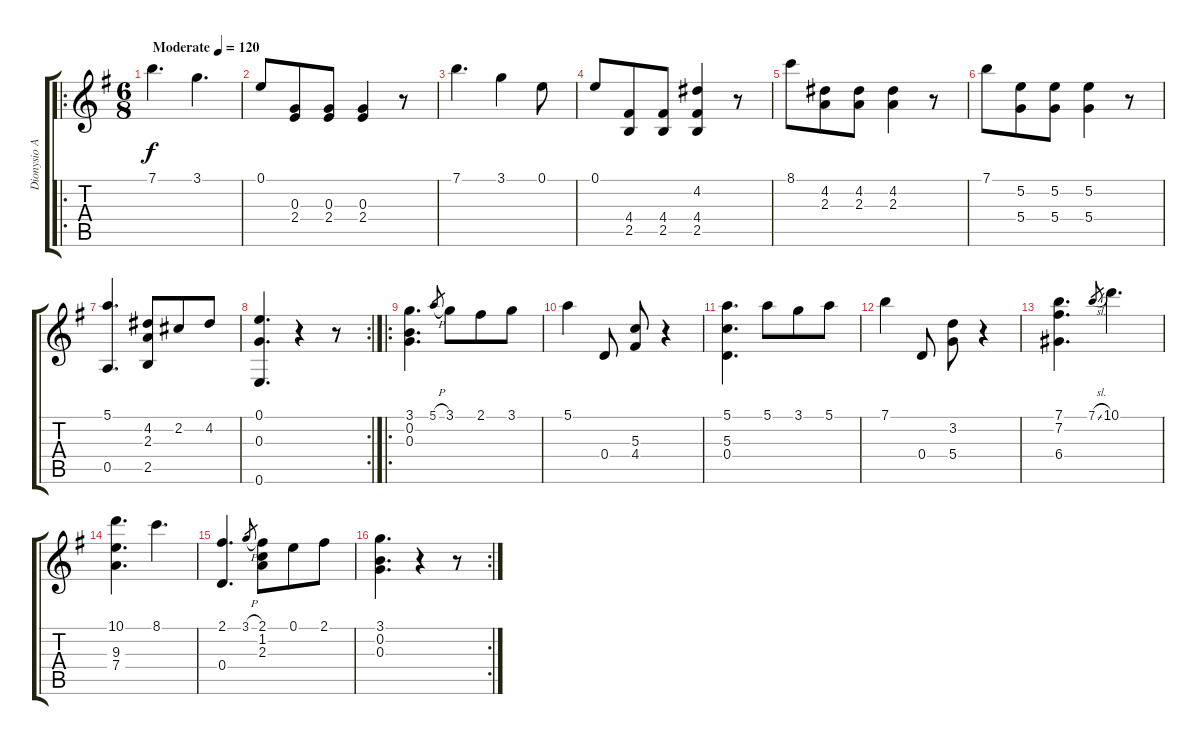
\track ("Dionysio Aguado" "Dionysio A") {instrument acousticguitarnylon}
\staff {score tabs}
\tuning (E4 B3 G3 D3 A2 E2) {hide}
\ro
\ts (6 8)
\tempo (120 "Moderate")
\clef g2
\ks g
7.1.4{d dy f instrument acousticguitarnylon} 3.1.4{d} |
0.1.8 (0.3 2.4).8 (0.3 2.4).8 (0.3 2.4).4 r.8 |
7.1.4{d} 3.1.4 0.1.8 |
0.1.8 (4.4 2.5).8 (4.4 2.5).8 (4.2 4.4 2.5).4 r.8 |
8.1.8 (4.2 2.3).8 (4.2 2.3).8 (4.2 2.3).4 r.8 |
7.1.8 (5.2 5.4).8 (5.2 5.4).8 (5.2 5.4).4 r.8 |
(5.1 0.5).4{d} (4.2 2.3 2.5).8 2.2.8 4.2.8 |
\rc 2
(0.1 0.3 0.6).4{d} r.4 r.8 |
\ro
(3.1 0.2 0.3).4{d} 5.1{h}.8{gr} 3.1.8 2.1.8 3.1.8 |
5.1.4 0.4.8 (5.3 4.4).8 r.4 |
(5.1 5.3 0.4).4{d} 5.1.8 3.1.8 5.1.8 |
7.1.4 0.4.8 (3.2 5.4).8 r.4 |
(7.1 7.2 6.4).4{d} 7.1{sl}.8{gr} 10.1.4{d} |
(10.1 9.3 7.4).4{d} 8.1.4{d} |
(2.1 0.4).4{d} 3.1{h}.8{gr} (2.1 1.2 2.3).8 0.1.8 2.1.8 |
\rc 2
(3.1 0.2 0.3).4{d} r.4 r.8
